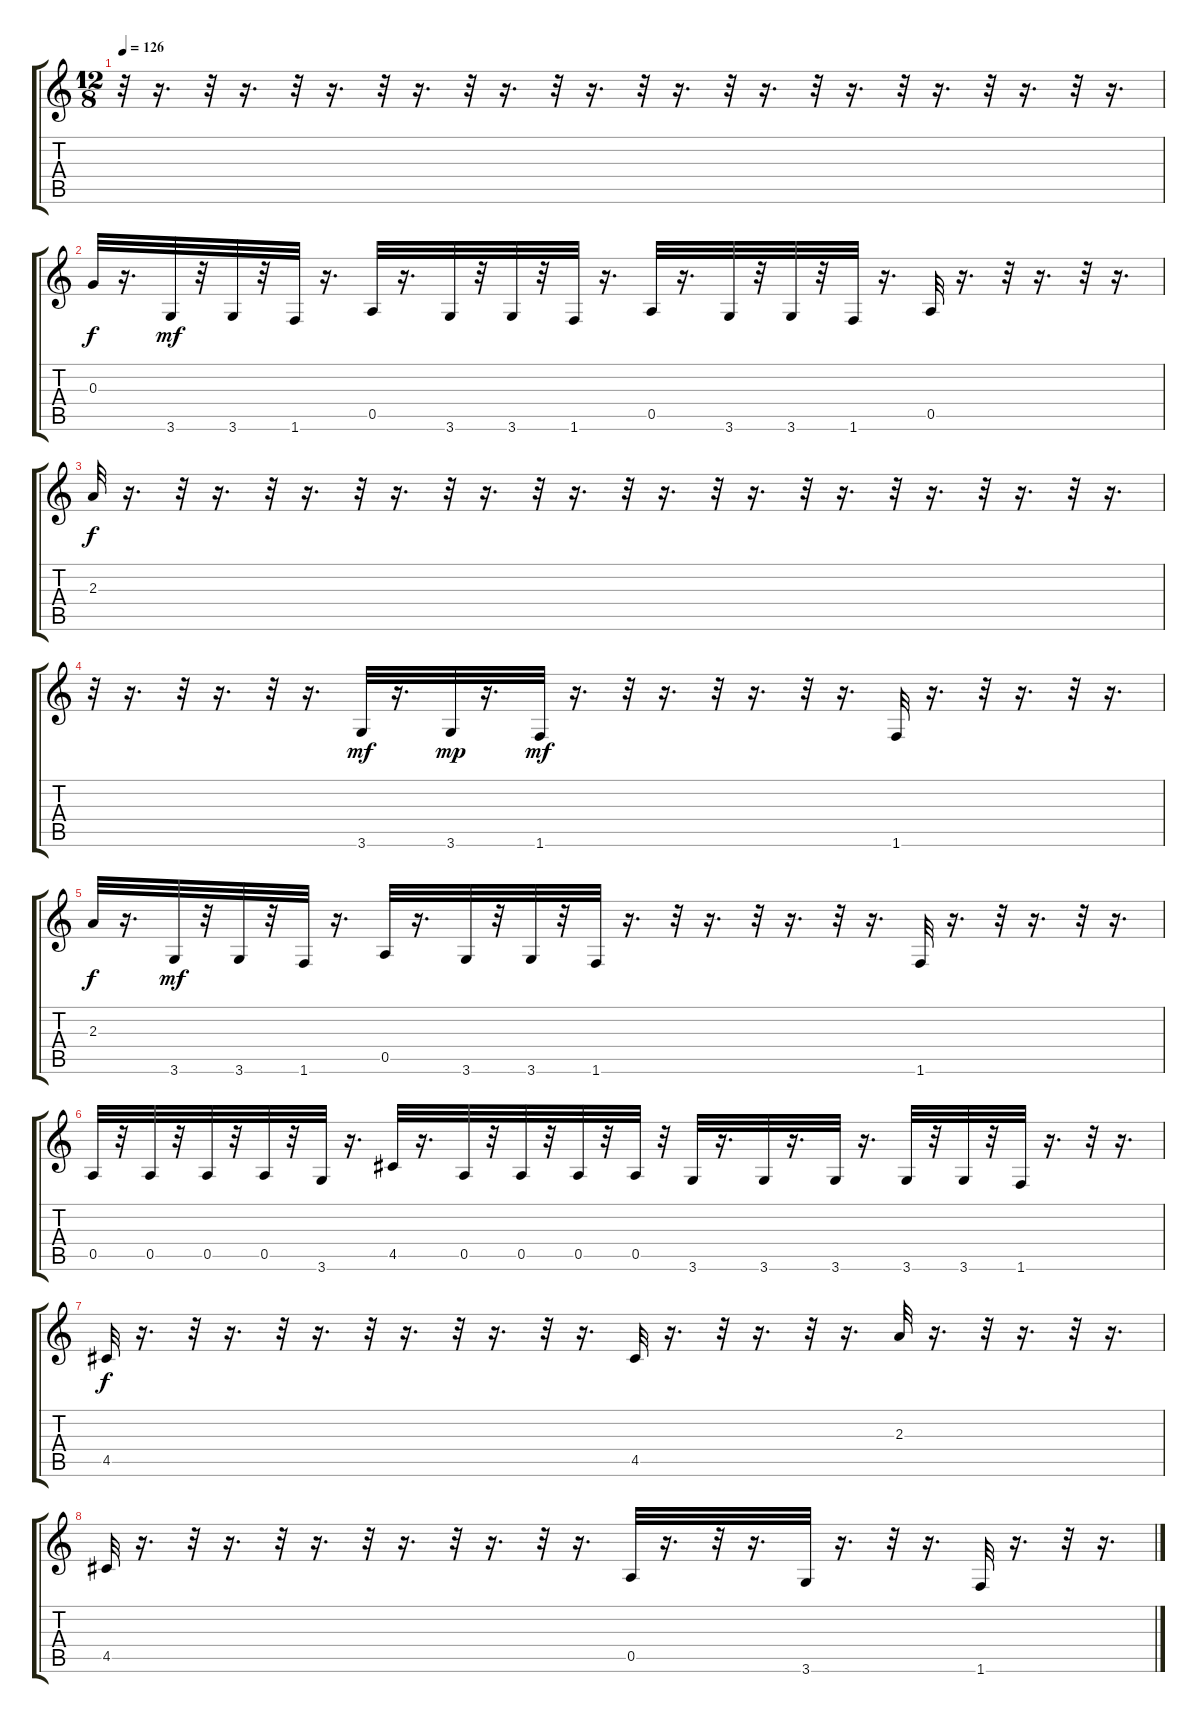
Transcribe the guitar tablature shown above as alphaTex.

\track "" {instrument distortionguitar}
\staff {score tabs}
\tuning (E4 B3 G3 D3 A2 E2) {hide}
\ts (12 8)
\tempo 126
\clef g2
\ks c
r.32{dy f} r.16{d} r.32 r.16{d} r.32 r.16{d} r.32 r.16{d} r.32 r.16{d} r.32 r.16{d} r.32 r.16{d} r.32 r.16{d} r.32 r.16{d} r.32 r.16{d} r.32 r.16{d} r.32 r.16{d} |
0.3.32 r.16{d} 3.6.32{dy mf} r.32 3.6.32 r.32 1.6.32 r.16{d} 0.5.32 r.16{d} 3.6.32 r.32 3.6.32 r.32 1.6.32 r.16{d} 0.5.32 r.16{d} 3.6.32 r.32 3.6.32 r.32 1.6.32 r.16{d} 0.5.32 r.16{d} r.32 r.16{d} r.32 r.16{d} |
2.3.32{dy f} r.16{d} r.32 r.16{d} r.32 r.16{d} r.32 r.16{d} r.32 r.16{d} r.32 r.16{d} r.32 r.16{d} r.32 r.16{d} r.32 r.16{d} r.32 r.16{d} r.32 r.16{d} r.32 r.16{d} |
r.32 r.16{d} r.32 r.16{d} r.32 r.16{d} 3.6.32{dy mf} r.16{d} 3.6.32{dy mp} r.16{d} 1.6.32{dy mf} r.16{d} r.32 r.16{d} r.32 r.16{d} r.32 r.16{d} 1.6.32 r.16{d} r.32 r.16{d} r.32 r.16{d} |
2.3.32{dy f} r.16{d} 3.6.32{dy mf} r.32 3.6.32 r.32 1.6.32 r.16{d} 0.5.32 r.16{d} 3.6.32 r.32 3.6.32 r.32 1.6.32 r.16{d} r.32 r.16{d} r.32 r.16{d} r.32 r.16{d} 1.6.32 r.16{d} r.32 r.16{d} r.32 r.16{d} |
0.5.32 r.32 0.5.32 r.32 0.5.32 r.32 0.5.32 r.32 3.6.32 r.16{d} 4.5.32 r.16{d} 0.5.32 r.32 0.5.32 r.32 0.5.32 r.32 0.5.32 r.32 3.6.32 r.16{d} 3.6.32 r.16{d} 3.6.32 r.16{d} 3.6.32 r.32 3.6.32 r.32 1.6.32 r.16{d} r.32 r.16{d} |
4.5.32{dy f} r.16{d} r.32 r.16{d} r.32 r.16{d} r.32 r.16{d} r.32 r.16{d} r.32 r.16{d} 4.5.32 r.16{d} r.32 r.16{d} r.32 r.16{d} 2.3.32 r.16{d} r.32 r.16{d} r.32 r.16{d} |
4.5.32 r.16{d} r.32 r.16{d} r.32 r.16{d} r.32 r.16{d} r.32 r.16{d} r.32 r.16{d} 0.5.32 r.16{d} r.32 r.16{d} 3.6.32 r.16{d} r.32 r.16{d} 1.6.32 r.16{d} r.32 r.16{d}
